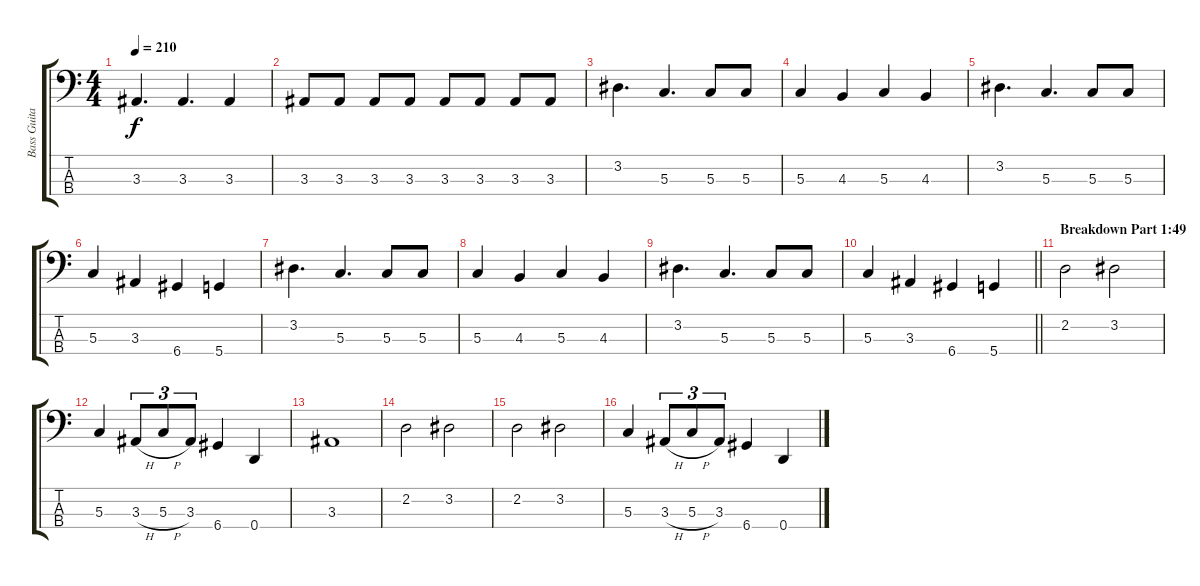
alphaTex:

\track ("Bass Guitar" "Bass Guita") {instrument electricbassfinger}
\staff {score tabs}
\tuning (F2 C2 G1 D1) {hide}
\ts (4 4)
\tempo 210
\clef f4
\ks c
3.3.4{d dy f} 3.3.4{d} 3.3.4 |
3.3.8 3.3.8 3.3.8 3.3.8 3.3.8 3.3.8 3.3.8 3.3.8 |
3.2.4{d} 5.3.4{d} 5.3.8 5.3.8 |
5.3.4 4.3.4 5.3.4 4.3.4 |
3.2.4{d} 5.3.4{d} 5.3.8 5.3.8 |
5.3.4 3.3.4 6.4.4 5.4.4 |
3.2.4{d} 5.3.4{d} 5.3.8 5.3.8 |
5.3.4 4.3.4 5.3.4 4.3.4 |
3.2.4{d} 5.3.4{d} 5.3.8 5.3.8 |
\barLineRight lightlight
5.3.4 3.3.4 6.4.4 5.4.4 |
\section ("" "Breakdown Part 1:49")
2.2.2 3.2.2 |
5.3.4 3.3{h}.8{tu (3 2)} 5.3{h}.8{tu (3 2)} 3.3.8{tu (3 2)} 6.4.4 0.4.4 |
3.3.1 |
2.2.2 3.2.2 |
2.2.2 3.2.2 |
5.3.4 3.3{h}.8{tu (3 2)} 5.3{h}.8{tu (3 2)} 3.3.8{tu (3 2)} 6.4.4 0.4.4
